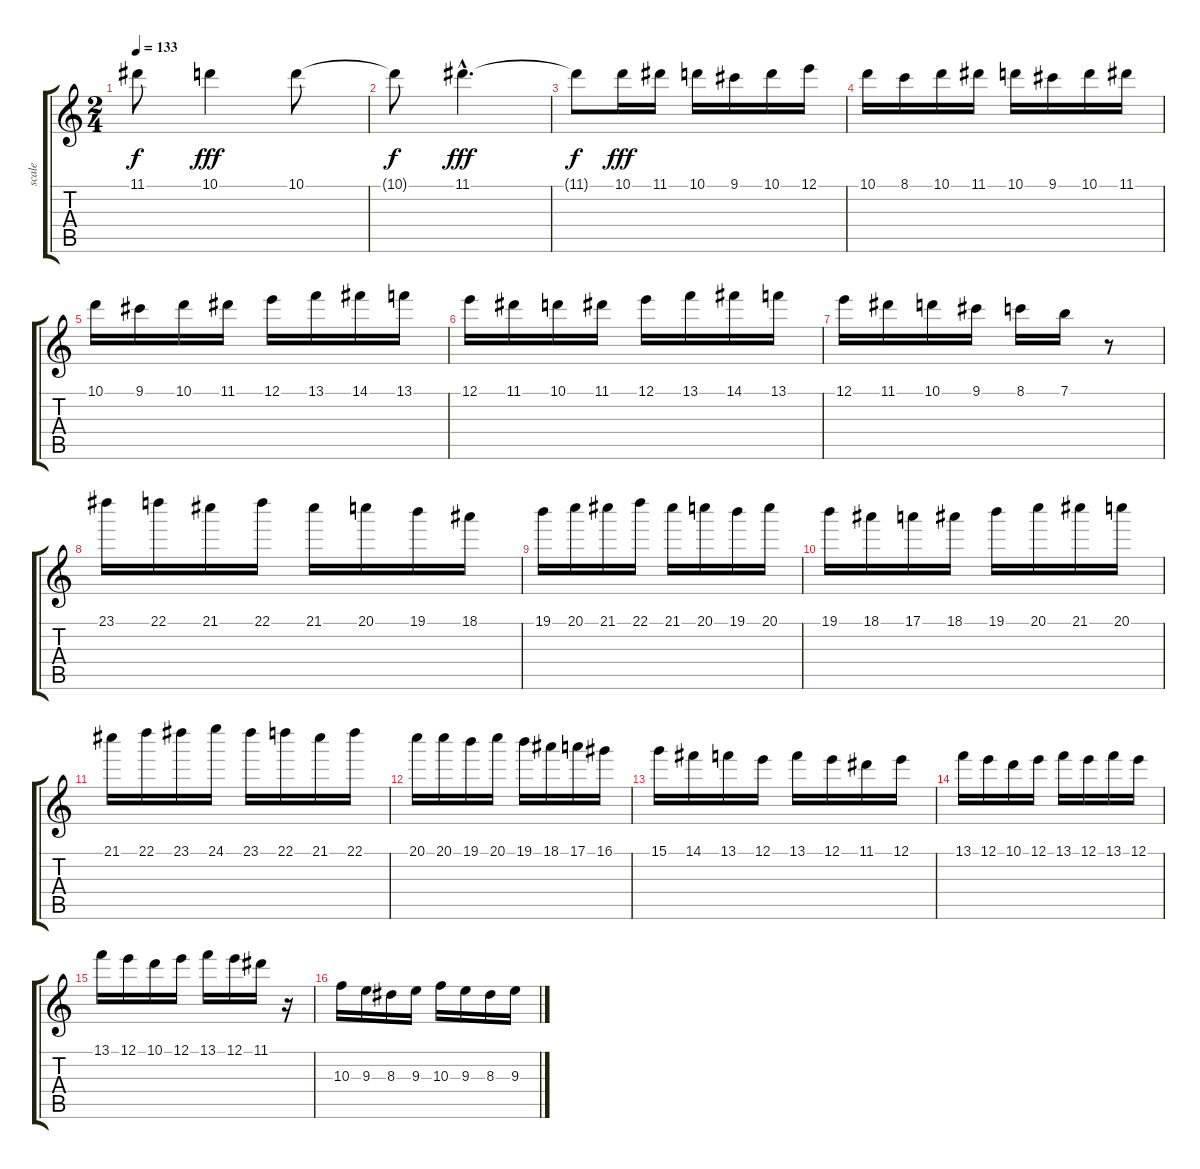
\track ("scale" "scale") {instrument acousticguitarsteel}
\staff {score tabs}
\tuning (E4 B3 G3 D3 A2 E2) {hide}
\ts (2 4)
\tempo 133
\clef g2
\ks c
11.1{t}.8{dy f} 10.1.4{dy fff} 10.1.8 |
10.1{t}.8{dy f} 11.1{hac}.4{d dy fff} |
11.1{t}.8{dy f} 10.1.16{dy fff} 11.1.16 10.1.16 9.1.16 10.1.16 12.1.16 |
10.1.16 8.1.16 10.1.16 11.1.16 10.1.16 9.1.16 10.1.16 11.1.16 |
10.1.16 9.1.16 10.1.16 11.1.16 12.1.16 13.1.16 14.1.16 13.1.16 |
12.1.16 11.1.16 10.1.16 11.1.16 12.1.16 13.1.16 14.1.16 13.1.16 |
12.1.16 11.1.16 10.1.16 9.1.16 8.1.16 7.1.16 r.8 |
23.1.16 22.1.16 21.1.16 22.1.16 21.1.16 20.1.16 19.1.16 18.1.16 |
19.1.16 20.1.16 21.1.16 22.1.16 21.1.16 20.1.16 19.1.16 20.1.16 |
19.1.16 18.1.16 17.1.16 18.1.16 19.1.16 20.1.16 21.1.16 20.1.16 |
21.1.16 22.1.16 23.1.16 24.1.16 23.1.16 22.1.16 21.1.16 22.1.16 |
20.1.16 20.1.16 19.1.16 20.1.16 19.1.16 18.1.16 17.1.16 16.1.16 |
15.1.16 14.1.16 13.1.16 12.1.16 13.1.16 12.1.16 11.1.16 12.1.16 |
13.1.16 12.1.16 10.1.16 12.1.16 13.1.16 12.1.16 13.1.16 12.1.16 |
13.1.16 12.1.16 10.1.16 12.1.16 13.1.16 12.1.16 11.1.16 r.16 |
10.3.16 9.3.16 8.3.16 9.3.16 10.3.16 9.3.16 8.3.16 9.3.16
